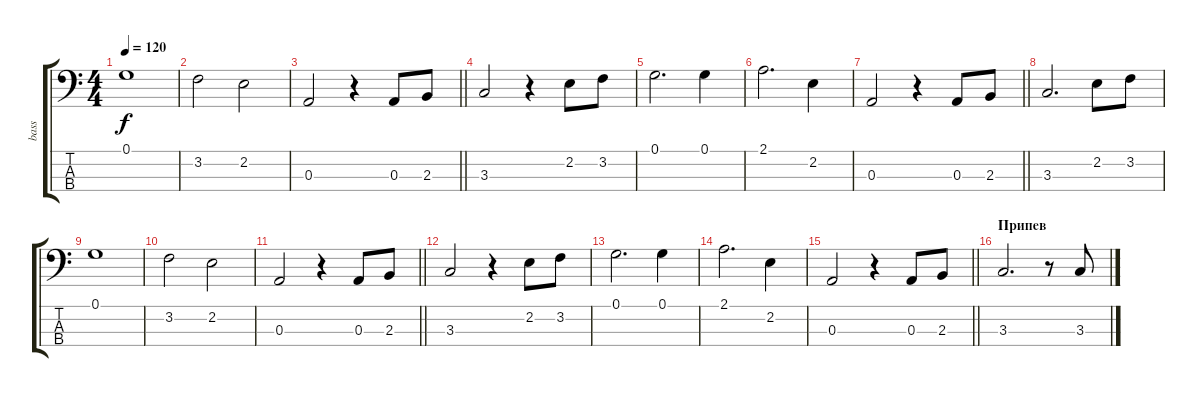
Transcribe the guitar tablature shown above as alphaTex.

\track ("bass           " "bass      ") {instrument fretlessbass}
\staff {score tabs}
\tuning (G2 D2 A1 E1) {hide}
\ts (4 4)
\tempo 120
\clef f4
\ks c
0.1.1{dy f} |
3.2.2 2.2.2 |
\barLineRight lightlight
0.3.2 r.4 0.3.8 2.3.8 |
3.3.2 r.4 2.2.8 3.2.8 |
0.1.2{d} 0.1.4 |
2.1.2{d} 2.2.4 |
\barLineRight lightlight
0.3.2 r.4 0.3.8 2.3.8 |
3.3.2{d} 2.2.8 3.2.8 |
0.1.1 |
3.2.2 2.2.2 |
\barLineRight lightlight
0.3.2 r.4 0.3.8 2.3.8 |
3.3.2 r.4 2.2.8 3.2.8 |
0.1.2{d} 0.1.4 |
2.1.2{d} 2.2.4 |
\barLineRight lightlight
0.3.2 r.4 0.3.8 2.3.8 |
\section ("" "Припев")
3.3.2{d} r.8 3.3.8
